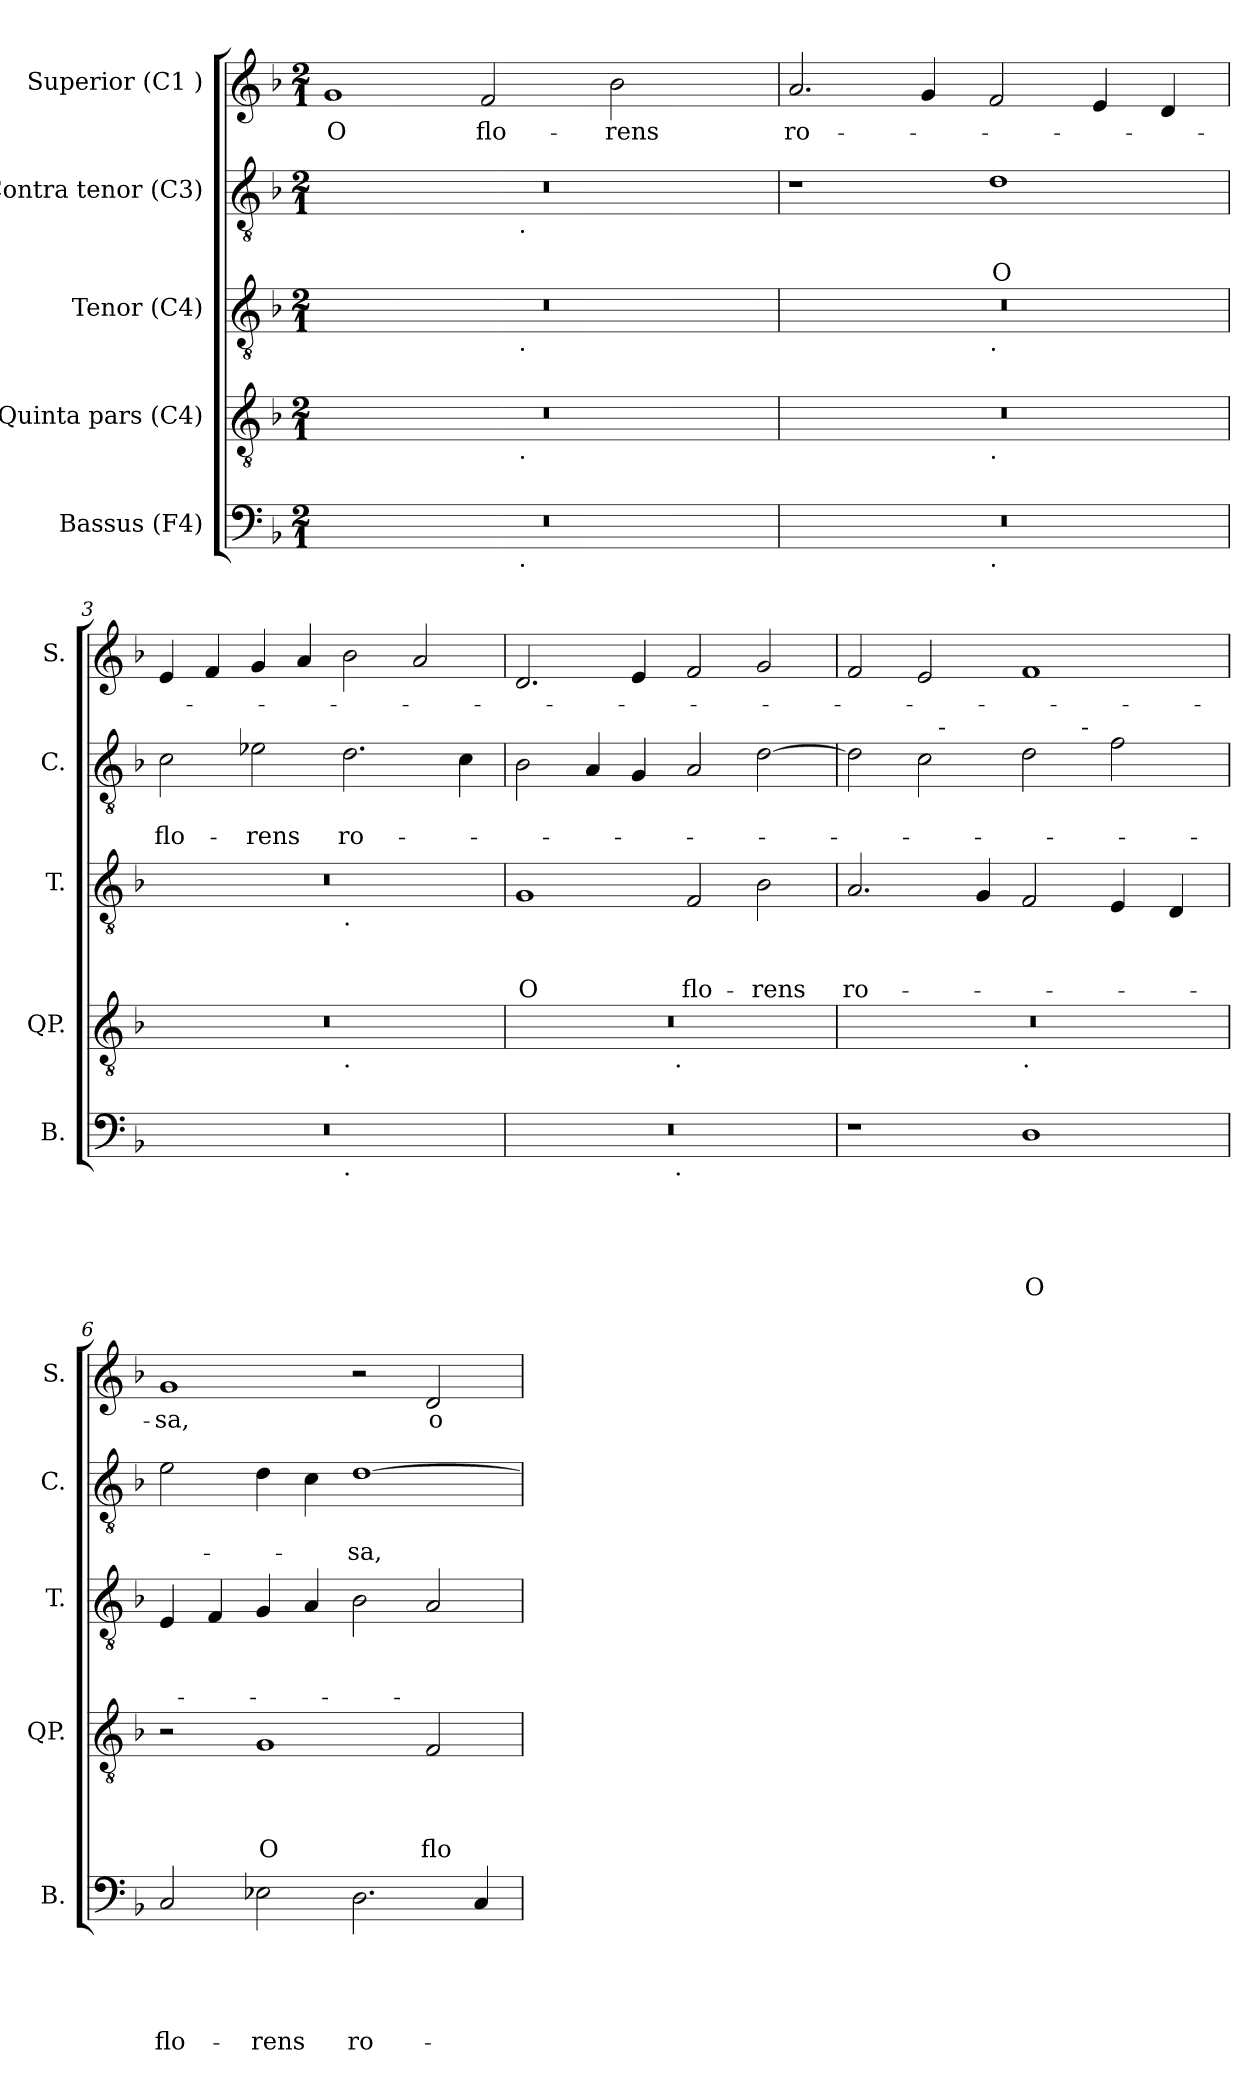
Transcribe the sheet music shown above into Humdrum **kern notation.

**kern	**text	**text	**text	**text	**text	**kern	**text	**text	**text	**text	**kern	**text	**text	**text	**kern	**text	**text	**kern	**text
*part5	*part5	*part5	*part5	*part5	*part5	*part4	*part4	*part4	*part4	*part4	*part3	*part3	*part3	*part3	*part2	*part2	*part2	*part1	*part1
*staff5	*staff5	*staff5	*staff5	*staff5	*staff5	*staff4	*staff4	*staff4	*staff4	*staff4	*staff3	*staff3	*staff3	*staff3	*staff2	*staff2	*staff2	*staff1	*staff1
*I"Bassus (F4)	*	*	*	*	*	*I"Quinta pars (C4)	*	*	*	*	*I"Tenor (C4)	*	*	*	*I"Contra tenor (C3)	*	*	*I"Superior (C1 )	*
*I'B.	*	*	*	*	*	*I'QP.	*	*	*	*	*I'T.	*	*	*	*I'C.	*	*	*I'S.	*
*clefF4	*	*	*	*	*	*clefGv2	*	*	*	*	*clefGv2	*	*	*	*clefGv2	*	*	*clefG2	*
*k[b-]	*	*	*	*	*	*k[b-]	*	*	*	*	*k[b-]	*	*	*	*k[b-]	*	*	*k[b-]	*
*F:	*	*	*	*	*	*F:	*	*	*	*	*F:	*	*	*	*F:	*	*	*F:	*
*M2/1	*	*	*	*	*	*M2/1	*	*	*	*	*M2/1	*	*	*	*M2/1	*	*	*M2/1	*
=1	=1	=1	=1	=1	=1	=1	=1	=1	=1	=1	=1	=1	=1	=1	=1	=1	=1	=1	=1
!	!	!	!	!	!	!	!	!	!	!	!	!	!	!	!	!	!	!	!LO:LY:b
*^	*	*	*	*	*	*^	*	*	*	*	*^	*	*	*	*^	*	*	*	*
0r	1ryy	.	.	.	.	.	0r	1ryy	.	.	.	.	0r	1ryy	.	.	.	0r	1ryy	.	.	1g	O
!	!	!	!	!	!	!	!	!	!	!	!	!	!	!	!	!	!	!	!	!	!	!	!LO:LY:b
.	16.ryy	.	.	.	.	.	.	16.ryy	.	.	.	.	.	16.ryy	.	.	.	.	16.ryy	.	.	2f/	flo-
!	!	!	!	!	!	!	!	!	!	!	!	!	!	!	!	!	!	!	!LO:TX:b:t=.	!	!	!	!
!	!	!	!	!	!	!	!	!	!	!	!	!	!	!LO:TX:b:t=.	!	!	!	!	!	!	!	!	!
!	!	!	!	!	!	!	!	!LO:TX:b:t=.	!	!	!	!	!	!	!	!	!	!	!	!	!	!	!
!	!LO:TX:b:t=.	!	!	!	!	!	!	!	!	!	!	!	!	!	!	!	!	!	!	!	!	!	!
.	2ryy	.	.	.	.	.	.	2ryy	.	.	.	.	.	2ryy	.	.	.	.	2ryy	.	.	.	.
!	!	!	!	!	!	!	!	!	!	!	!	!	!	!	!	!	!	!	!	!	!	!	!LO:LY:b:rj
.	.	.	.	.	.	.	.	.	.	.	.	.	.	.	.	.	.	.	.	.	.	2b-\	-rens
.	4ryy	.	.	.	.	.	.	4ryy	.	.	.	.	.	4ryy	.	.	.	.	4ryy	.	.	.	.
.	8ryy	.	.	.	.	.	.	8ryy	.	.	.	.	.	8ryy	.	.	.	.	8ryy	.	.	.	.
.	32ryy	.	.	.	.	.	.	32ryy	.	.	.	.	.	32ryy	.	.	.	.	32ryy	.	.	.	.
=2	=2	=2	=2	=2	=2	=2	=2	=2	=2	=2	=2	=2	=2	=2	=2	=2	=2	=2	=2	=2	=2	=2	=2
!	!	!	!	!	!	!	!	!	!	!	!	!	!	!	!	!	!	!	!	!	!	!	!LO:LY:b
*	*	*	*	*	*	*	*	*	*	*	*	*	*	*	*	*	*	*v	*v	*	*	*	*
0r	1ryy	.	.	.	.	.	0r	1ryy	.	.	.	.	0r	1ryy	.	.	.	1r	.	.	2.a/	ro-
.	.	.	.	.	.	.	.	.	.	.	.	.	.	.	.	.	.	.	.	.	4g/	.
!	!	!	!	!	!	!	!	!	!	!	!	!	!	!LO:TX:b:t=.	!	!	!	!	!	!	!	!
!	!	!	!	!	!	!	!	!LO:TX:b:t=.	!	!	!	!	!	!	!	!	!	!	!	!	!	!
!	!LO:TX:b:t=.	!	!	!	!	!	!	!	!	!	!	!	!	!	!	!	!	!	!	!	!	!
!	!	!	!	!	!	!	!	!	!	!	!	!	!	!	!	!	!	!	!	!LO:LY:b	!	!
.	1ryy	.	.	.	.	.	.	1ryy	.	.	.	.	.	1ryy	.	.	.	1d	.	O	2f/	.
.	.	.	.	.	.	.	.	.	.	.	.	.	.	.	.	.	.	.	.	.	4e/	.
.	.	.	.	.	.	.	.	.	.	.	.	.	.	.	.	.	.	.	.	.	4d/	.
=3	=3	=3	=3	=3	=3	=3	=3	=3	=3	=3	=3	=3	=3	=3	=3	=3	=3	=3	=3	=3	=3	=3
!	!	!	!	!	!	!	!	!	!	!	!	!	!	!	!	!	!	!	!	!LO:LY:b	!	!
0r	1ryy	.	.	.	.	.	0r	1ryy	.	.	.	.	0r	1ryy	.	.	.	2c\	.	flo-	4e/	.
.	.	.	.	.	.	.	.	.	.	.	.	.	.	.	.	.	.	.	.	.	4f/	.
!	!	!	!	!	!	!	!	!	!	!	!	!	!	!	!	!	!	!	!	!LO:LY:b	!	!
.	.	.	.	.	.	.	.	.	.	.	.	.	.	.	.	.	.	2e-\	.	-rens	4g/	.
.	.	.	.	.	.	.	.	.	.	.	.	.	.	.	.	.	.	.	.	.	4a/	.
!	!	!	!	!	!	!	!	!	!	!	!	!	!	!LO:TX:b:t=.	!	!	!	!	!	!	!	!
!	!	!	!	!	!	!	!	!LO:TX:b:t=.	!	!	!	!	!	!	!	!	!	!	!	!	!	!
!	!LO:TX:b:t=.	!	!	!	!	!	!	!	!	!	!	!	!	!	!	!	!	!	!	!	!	!
!	!	!	!	!	!	!	!	!	!	!	!	!	!	!	!	!	!	!	!	!LO:LY:b	!	!
.	1ryy	.	.	.	.	.	.	1ryy	.	.	.	.	.	1ryy	.	.	.	2.d\	.	ro-	2b-\	.
.	.	.	.	.	.	.	.	.	.	.	.	.	.	.	.	.	.	.	.	.	2a/	.
.	.	.	.	.	.	.	.	.	.	.	.	.	.	.	.	.	.	4c\	.	.	.	.
=4	=4	=4	=4	=4	=4	=4	=4	=4	=4	=4	=4	=4	=4	=4	=4	=4	=4	=4	=4	=4	=4	=4
!	!	!	!	!	!	!	!	!	!	!	!	!	!	!	!	!	!LO:LY:b	!	!	!	!	!
*	*	*	*	*	*	*	*	*	*	*	*	*	*v	*v	*	*	*	*	*	*	*	*
0r	2ryy	.	.	.	.	.	0r	2ryy	.	.	.	.	1G	.	.	O	2B-\	.	.	2.d/	.
.	4...ryy	.	.	.	.	.	.	4...ryy	.	.	.	.	.	.	.	.	4A/	.	.	.	.
.	.	.	.	.	.	.	.	.	.	.	.	.	.	.	.	.	4G/	.	.	4e/	.
!	!	!	!	!	!	!	!	!LO:TX:b:t=.	!	!	!	!	!	!	!	!	!	!	!	!	!
!	!LO:TX:b:t=.	!	!	!	!	!	!	!	!	!	!	!	!	!	!	!	!	!	!	!	!
.	1ryy	.	.	.	.	.	.	1ryy	.	.	.	.	.	.	.	.	.	.	.	.	.
!	!	!	!	!	!	!	!	!	!	!	!	!	!	!	!	!LO:LY:b	!	!	!	!	!
.	.	.	.	.	.	.	.	.	.	.	.	.	2F/	.	.	flo-	2A/	.	.	2f/	.
!	!	!	!	!	!	!	!	!	!	!	!	!	!	!	!	!LO:LY:b:rj	!	!	!	!	!
.	.	.	.	.	.	.	.	.	.	.	.	.	2B-\	.	.	-rens	[<2d\	.	.	2g/	.
.	32ryy	.	.	.	.	.	.	32ryy	.	.	.	.	.	.	.	.	.	.	.	.	.
!!LO:LB:g=z
=5	=5	=5	=5	=5	=5	=5	=5	=5	=5	=5	=5	=5	=5	=5	=5	=5	=5	=5	=5	=5	=5
!	!	!	!	!	!	!	!	!	!	!	!	!	!	!	!	!LO:LY:b	!	!	!	!	!
*	*	*	*	*	*	*	*	*	*	*	*	*	*	*	*	*	*^	*	*	*	*
*v	*v	*	*	*	*	*	*	*	*	*	*	*	*	*	*	*	*	*^	*	*	*	*
1r	.	.	.	.	.	0r	1ryy	.	.	.	.	2.A/	.	.	ro-	2d\]	2ryy	1ryy	.	.	2f/	.
.	.	.	.	.	.	.	.	.	.	.	.	.	.	.	.	2c\	16ryy	.	.	.	2e/	.
!	!	!	!	!	!	!	!	!	!	!	!	!	!	!	!	!	!LO:TX:a:t=-	!	!	!	!	!
.	.	.	.	.	.	.	.	.	.	.	.	.	.	.	.	.	1ryy	.	.	.	.	.
.	.	.	.	.	.	.	.	.	.	.	.	4G/	.	.	.	.	.	.	.	.	.	.
!	!	!	!	!	!	!	!LO:TX:b:t=.	!	!	!	!	!	!	!	!	!	!	!	!	!	!	!
!	!	!	!	!	!LO:LY:b	!	!	!	!	!	!	!	!	!	!	!	!	!	!	!	!	!
1D	.	.	.	.	O	.	1ryy	.	.	.	.	2F/	.	.	.	2d\	.	4.ryy	.	.	1f	.
!	!	!	!	!	!	!	!	!	!	!	!	!	!	!	!	!	!	!LO:TX:a:t=-	!	!	!	!
.	.	.	.	.	.	.	.	.	.	.	.	.	.	.	.	.	.	2ryy	.	.	.	.
.	.	.	.	.	.	.	.	.	.	.	.	4E/	.	.	.	2f\	.	.	.	.	.	.
.	.	.	.	.	.	.	.	.	.	.	.	.	.	.	.	.	4..ryy	.	.	.	.	.
.	.	.	.	.	.	.	.	.	.	.	.	4D/	.	.	.	.	.	.	.	.	.	.
.	.	.	.	.	.	.	.	.	.	.	.	.	.	.	.	.	.	8ryy	.	.	.	.
=6	=6	=6	=6	=6	=6	=6	=6	=6	=6	=6	=6	=6	=6	=6	=6	=6	=6	=6	=6	=6	=6	=6
!	!	!	!	!	!LO:LY:b	!	!	!	!	!	!	!	!	!	!	!	!	!	!	!	!	!LO:LY:b
*	*	*	*	*	*	*v	*v	*	*	*	*	*	*	*	*	*v	*v	*v	*	*	*	*
2C/	.	.	.	.	flo-	2r	.	.	.	.	4E/	.	.	.	2e\	.	.	1g	-sa,
.	.	.	.	.	.	.	.	.	.	.	4F/	.	.	.	.	.	.	.	.
!	!	!	!	!	!LO:LY:b	!	!	!	!	!LO:LY:b	!	!	!	!	!	!	!	!	!
2E-X\	.	.	.	.	-rens	1G	.	.	.	O	4G/	.	.	.	4d\	.	.	.	.
.	.	.	.	.	.	.	.	.	.	.	4A/	.	.	.	4c\	.	.	.	.
!	!	!	!	!	!LO:LY:b	!	!	!	!	!	!	!	!	!	!	!	!LO:LY:b	!	!
2.D\	.	.	.	.	ro-	.	.	.	.	.	2B-\	.	.	.	[>1d	.	-sa,	2r	.
!	!	!	!	!	!	!	!	!	!	!LO:LY:b	!	!	!	!	!	!	!	!	!LO:LY:b
.	.	.	.	.	.	2F/	.	.	.	flo-	2A/	.	.	.	.	.	.	2d/	o
4C/	.	.	.	.	.	.	.	.	.	.	.	.	.	.	.	.	.	.	.
=	=	=	=	=	=	=	=	=	=	=	=	=	=	=	=	=	=	=	=
*-	*-	*-	*-	*-	*-	*-	*-	*-	*-	*-	*-	*-	*-	*-	*-	*-	*-	*-	*-
